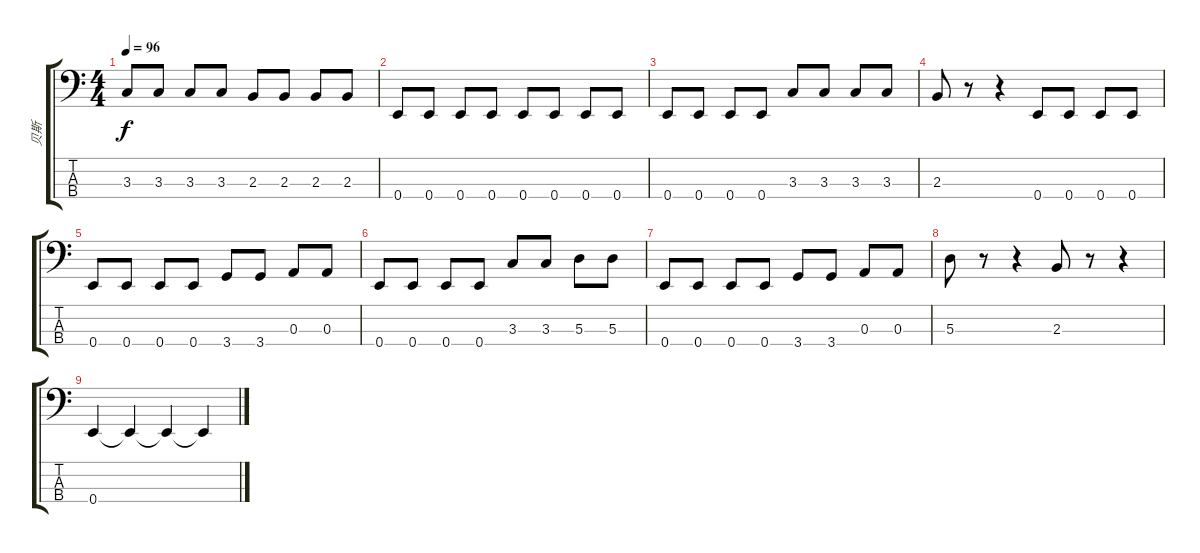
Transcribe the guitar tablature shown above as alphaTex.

\track ("贝斯" "贝斯") {instrument electricbassfinger}
\staff {score tabs}
\tuning (G2 D2 A1 E1) {hide}
\ts (4 4)
\tempo 96
\clef f4
\ks c
3.3.8{dy f} 3.3.8 3.3.8 3.3.8 2.3.8 2.3.8 2.3.8 2.3.8 |
0.4.8 0.4.8 0.4.8 0.4.8 0.4.8 0.4.8 0.4.8 0.4.8 |
0.4.8 0.4.8 0.4.8 0.4.8 3.3.8 3.3.8 3.3.8 3.3.8 |
2.3.8 r.8 r.4 0.4.8 0.4.8 0.4.8 0.4.8 |
0.4.8 0.4.8 0.4.8 0.4.8 3.4.8 3.4.8 0.3.8 0.3.8 |
0.4.8 0.4.8 0.4.8 0.4.8 3.3.8 3.3.8 5.3.8 5.3.8 |
0.4.8 0.4.8 0.4.8 0.4.8 3.4.8 3.4.8 0.3.8 0.3.8 |
5.3.8 r.8 r.4 2.3.8 r.8 r.4 |
0.4.4 0.4{t}.4 0.4{t}.4 0.4{t}.4
